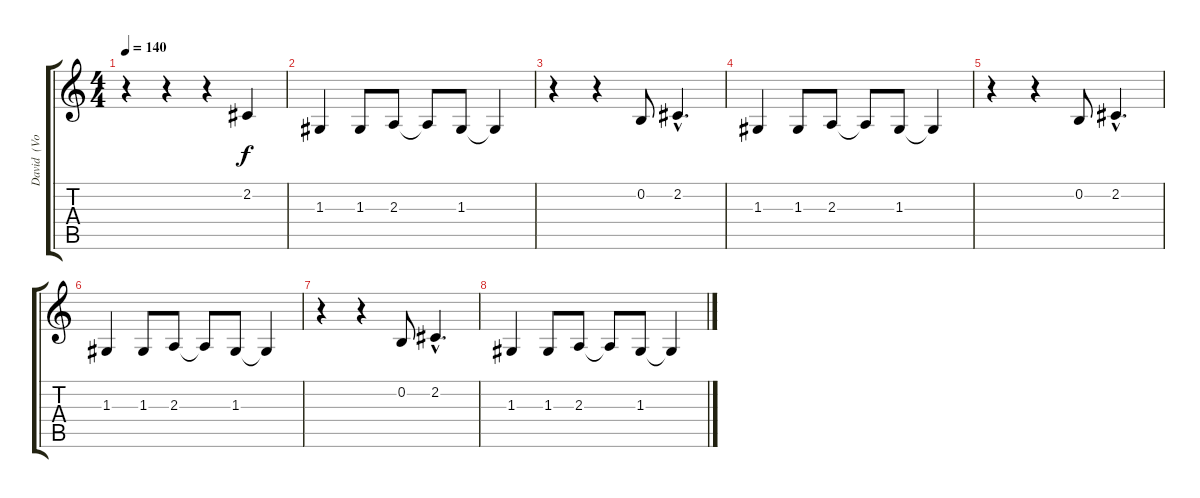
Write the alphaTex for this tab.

\track ("David  (Voix de fond)" "David  (Vo") {instrument ocarina}
\staff {score tabs}
\tuning (E4 B3 G3 D3 A2 E2) {hide}
\ts (4 4)
\tempo 140
\clef g2
\ks c
r.4{dy f} r.4 r.4 2.2.4 |
1.3.4 1.3.8 2.3.8 2.3{t}.8 1.3.8 1.3{t}.4 |
r.4 r.4 0.2.8 2.2{hac}.4{d} |
1.3.4 1.3.8 2.3.8 2.3{t}.8 1.3.8 1.3{t}.4 |
r.4 r.4 0.2.8 2.2{hac}.4{d} |
1.3.4 1.3.8 2.3.8 2.3{t}.8 1.3.8 1.3{t}.4 |
r.4 r.4 0.2.8 2.2{hac}.4{d} |
1.3.4 1.3.8 2.3.8 2.3{t}.8 1.3.8 1.3{t}.4
